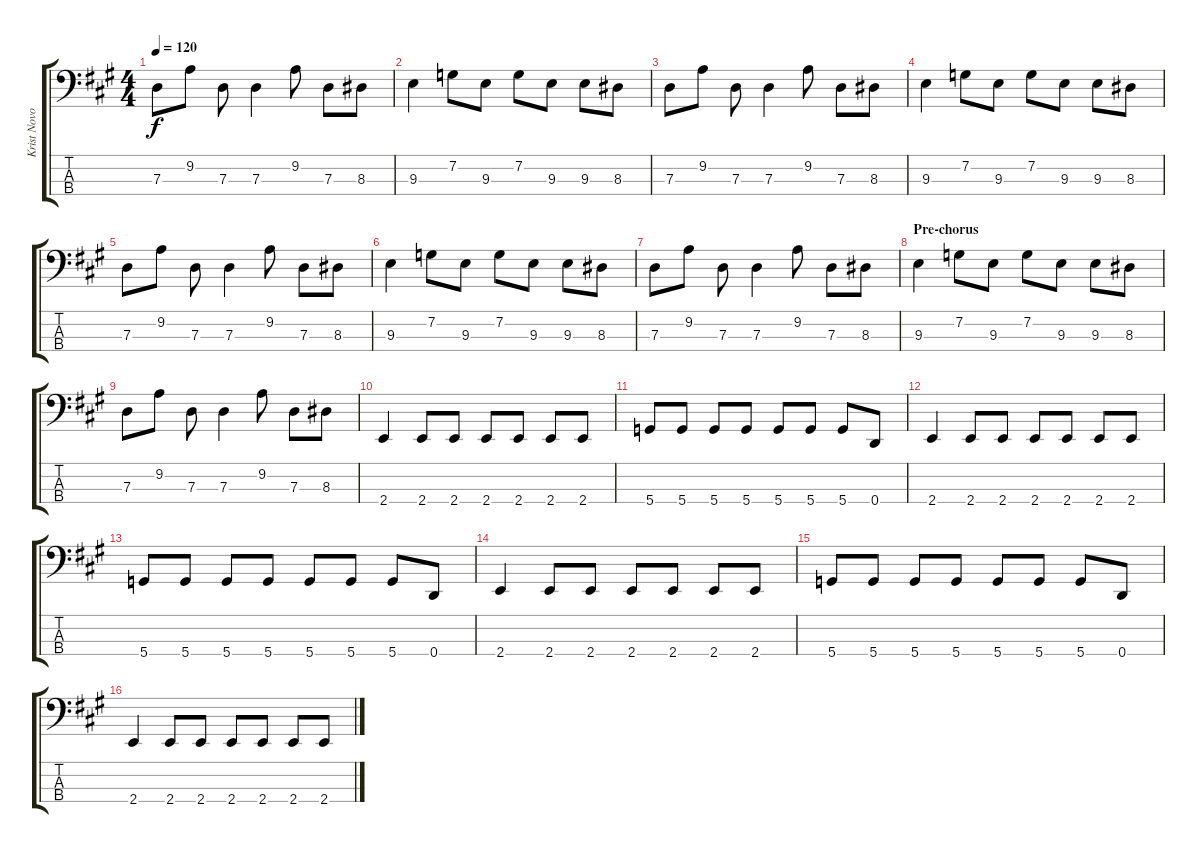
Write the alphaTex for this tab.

\track ("Krist Novoselic (Bass)" "Krist Novo") {instrument electricbasspick}
\staff {score tabs}
\tuning (F2 C2 G1 D1) {hide}
\ts (4 4)
\tempo 120
\clef f4
\ks a
7.3.8{dy f} 9.2.8 7.3.8 7.3.4 9.2.8 7.3.8 8.3.8 |
9.3.4 7.2.8 9.3.8 7.2.8 9.3.8 9.3.8 8.3.8 |
7.3.8 9.2.8 7.3.8 7.3.4 9.2.8 7.3.8 8.3.8 |
9.3.4 7.2.8 9.3.8 7.2.8 9.3.8 9.3.8 8.3.8 |
7.3.8 9.2.8 7.3.8 7.3.4 9.2.8 7.3.8 8.3.8 |
9.3.4 7.2.8 9.3.8 7.2.8 9.3.8 9.3.8 8.3.8 |
7.3.8 9.2.8 7.3.8 7.3.4 9.2.8 7.3.8 8.3.8 |
\section ("" "Pre-chorus")
9.3.4 7.2.8 9.3.8 7.2.8 9.3.8 9.3.8 8.3.8 |
7.3.8 9.2.8 7.3.8 7.3.4 9.2.8 7.3.8 8.3.8 |
2.4.4 2.4.8 2.4.8 2.4.8 2.4.8 2.4.8 2.4.8 |
5.4.8 5.4.8 5.4.8 5.4.8 5.4.8 5.4.8 5.4.8 0.4.8 |
2.4.4 2.4.8 2.4.8 2.4.8 2.4.8 2.4.8 2.4.8 |
5.4.8 5.4.8 5.4.8 5.4.8 5.4.8 5.4.8 5.4.8 0.4.8 |
2.4.4 2.4.8 2.4.8 2.4.8 2.4.8 2.4.8 2.4.8 |
5.4.8 5.4.8 5.4.8 5.4.8 5.4.8 5.4.8 5.4.8 0.4.8 |
2.4.4 2.4.8 2.4.8 2.4.8 2.4.8 2.4.8 2.4.8
